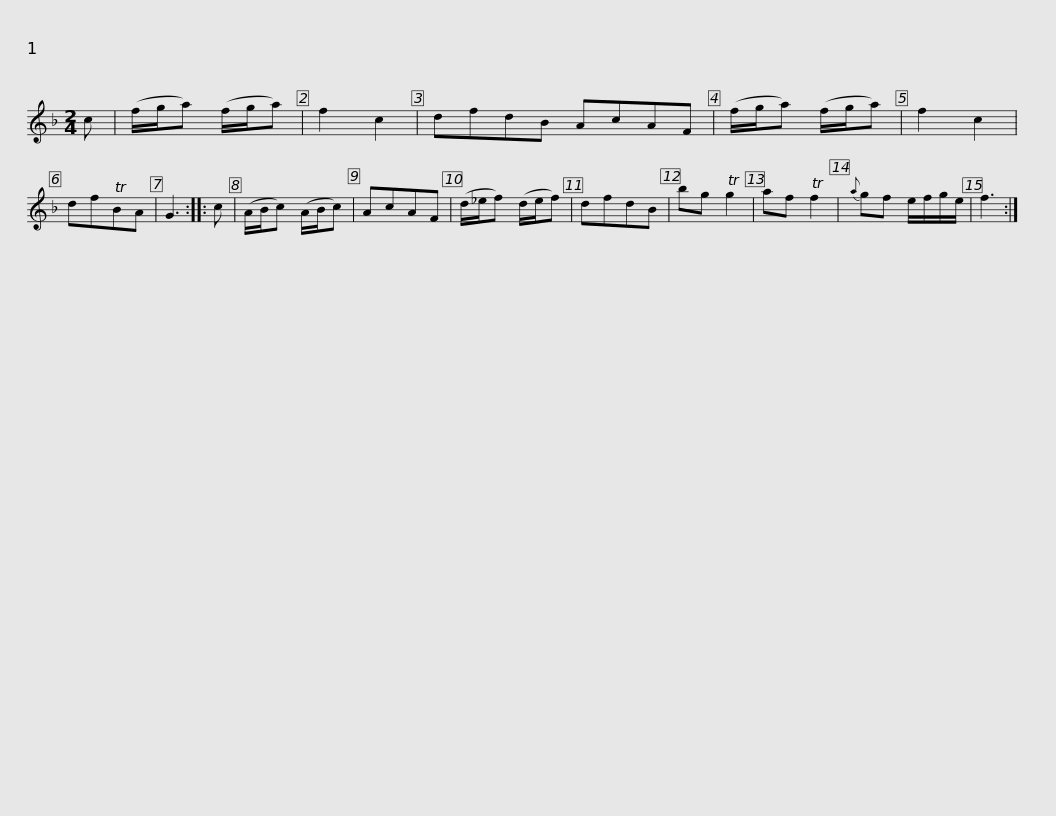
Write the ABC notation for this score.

X:1
L:1/8
M:2/4
I:linebreak $
K:F
V:1 treble
V:1
 c | (f/g/a) (f/g/a) | f2 c2 | dfdB AcAF | (f/g/a) (f/g/a) | %5
 f2 c2 | dfTBA | G3 :: c | (A/B/c) (A/B/c) |$ %10
 AcAF | (d/_e/f) (d/e/f) | dfdB | bg Tg2 | af Tf2 | %15
{a} gf e/f/g/e/ | f3 :| %17
